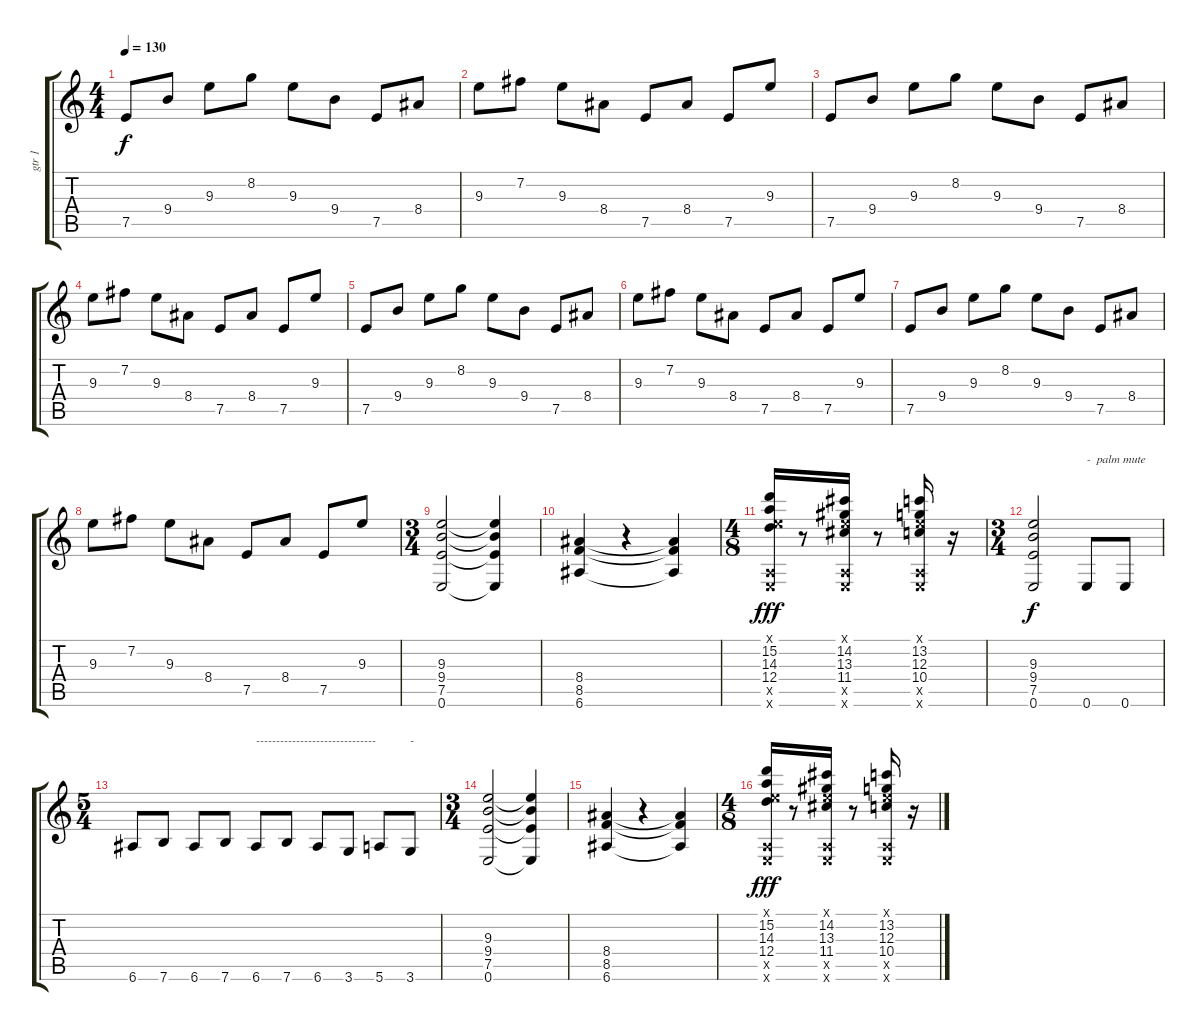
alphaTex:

\track ("gtr 1" "gtr 1") {instrument overdrivenguitar}
\staff {score tabs}
\tuning (E4 B3 G3 D3 A2 E2) {hide}
\ts (4 4)
\tempo 130
\clef g2
\ks c
7.5.8{dy f} 9.4.8 9.3.8 8.2.8 9.3.8 9.4.8 7.5.8 8.4.8 |
9.3.8 7.2.8 9.3.8 8.4.8 7.5.8 8.4.8 7.5.8 9.3.8 |
7.5.8 9.4.8 9.3.8 8.2.8 9.3.8 9.4.8 7.5.8 8.4.8 |
9.3.8 7.2.8 9.3.8 8.4.8 7.5.8 8.4.8 7.5.8 9.3.8 |
7.5.8 9.4.8 9.3.8 8.2.8 9.3.8 9.4.8 7.5.8 8.4.8 |
9.3.8 7.2.8 9.3.8 8.4.8 7.5.8 8.4.8 7.5.8 9.3.8 |
7.5.8 9.4.8 9.3.8 8.2.8 9.3.8 9.4.8 7.5.8 8.4.8 |
9.3.8 7.2.8 9.3.8 8.4.8 7.5.8 8.4.8 7.5.8 9.3.8 |
\ts (3 4)
(9.3 9.4 7.5 0.6).2 (9.3{t} 9.4{t} 7.5{t} 0.6{t}).4 |
(8.4 8.5 6.6).4 r.4 (8.4{t} 8.5{t} 6.6{t}).4 |
\ts (4 8)
(0.1{x} 15.2 14.3 12.4 0.5{x} 0.6{x}).16{dy fff} r.8 (0.1{x} 14.2 13.3 11.4 0.5{x} 0.6{x}).16 r.8 (0.1{x} 13.2 12.3 10.4 0.5{x} 0.6{x}).16 r.16 |
\ts (3 4)
(9.3 9.4 7.5 0.6).2{dy f} 0.6.8{txt "-  palm mute"} 0.6.8 |
\ts (5 4)
6.6.8 7.6.8 6.6.8 7.6.8 6.6.8{txt "------------------------------"} 7.6.8 6.6.8 3.6.8 5.6.8 3.6.8{txt "-"} |
\ts (3 4)
(9.3 9.4 7.5 0.6).2 (9.3{t} 9.4{t} 7.5{t} 0.6{t}).4 |
(8.4 8.5 6.6).4 r.4 (8.4{t} 8.5{t} 6.6{t}).4 |
\ts (4 8)
(0.1{x} 15.2 14.3 12.4 0.5{x} 0.6{x}).16{dy fff} r.8 (0.1{x} 14.2 13.3 11.4 0.5{x} 0.6{x}).16 r.8 (0.1{x} 13.2 12.3 10.4 0.5{x} 0.6{x}).16 r.16
